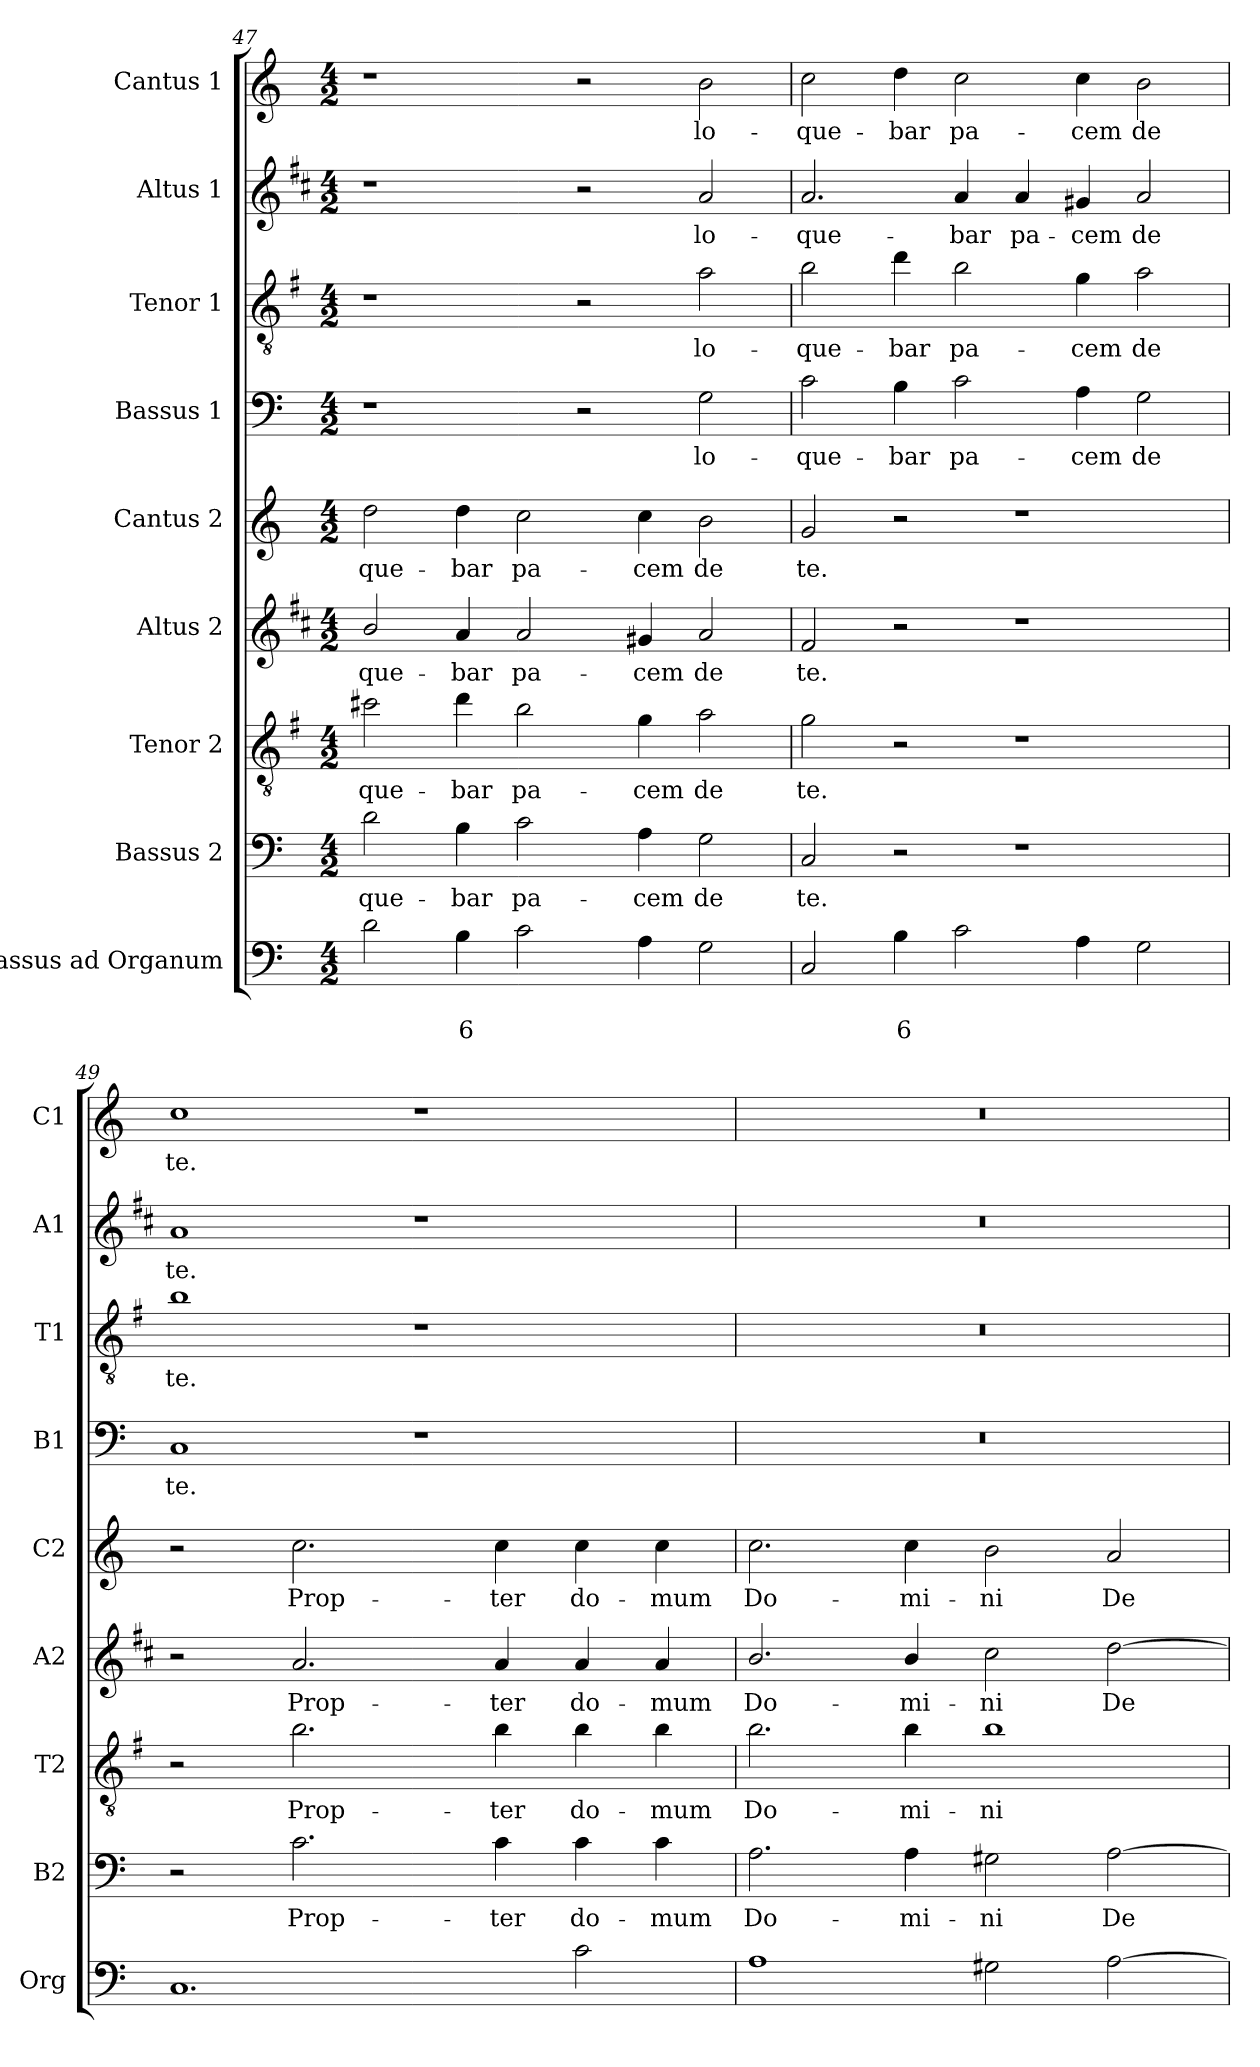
**kern	**text	**text	**kern	**text	**kern	**text	**kern	**text	**kern	**text	**kern	**text	**kern	**text	**kern	**text	**kern	**text
*part9	*part9	*part9	*part8	*part8	*part7	*part7	*part6	*part6	*part5	*part5	*part4	*part4	*part3	*part3	*part2	*part2	*part1	*part1
*staff9	*staff9	*staff9	*staff8	*staff8	*staff7	*staff7	*staff6	*staff6	*staff5	*staff5	*staff4	*staff4	*staff3	*staff3	*staff2	*staff2	*staff1	*staff1
*I"Bassus ad Organum	*	*	*I"Bassus 2	*	*I"Tenor 2	*	*I"Altus 2	*	*I"Cantus 2	*	*I"Bassus 1	*	*I"Tenor 1	*	*I"Altus 1	*	*I"Cantus 1	*
*I'Org	*	*	*I'B2	*	*I'T2	*	*I'A2	*	*I'C2	*	*I'B1	*	*I'T1	*	*I'A1	*	*I'C1	*
*clefF4	*	*	*clefF4	*	*clefGv2	*	*clefG2	*	*clefG2	*	*clefF4	*	*clefGv2	*	*clefG2	*	*clefG2	*
*	*	*	*	*	*ITrd4c7	*	*ITrd1c2	*	*	*	*	*	*ITrd4c7	*	*ITrd1c2	*	*	*
*k[]	*	*	*k[]	*	*k[]	*	*k[]	*	*k[]	*	*k[]	*	*k[]	*	*k[]	*	*k[]	*
*C:	*	*	*C:	*	*C:	*	*C:	*	*C:	*	*C:	*	*C:	*	*C:	*	*C:	*
*M4/2	*	*	*M4/2	*	*M4/2	*	*M4/2	*	*M4/2	*	*M4/2	*	*M4/2	*	*M4/2	*	*M4/2	*
=47	=47	=47	=47	=47	=47	=47	=47	=47	=47	=47	=47	=47	=47	=47	=47	=47	=47	=47
!	!	!	!	!LO:LY:b	!	!LO:LY:b	!	!LO:LY:b	!	!LO:LY:b	!	!	!	!	!	!	!	!
2d\	.	.	2d\	-que-	2f#X\	-que-	2a/	-que-	2dd\	-que-	1r	.	1r	.	1r	.	1r	.
!	!	!LO:LY:b	!	!LO:LY:b	!	!LO:LY:b	!	!LO:LY:b	!	!LO:LY:b	!	!	!	!	!	!	!	!
4B\	.	6	4B\	-bar	4g\	-bar	4g/	-bar	4dd\	-bar	.	.	.	.	.	.	.	.
!	!	!	!	!LO:LY:b	!	!LO:LY:b	!	!LO:LY:b	!	!LO:LY:b	!	!	!	!	!	!	!	!
2c\	.	.	2c\	pa-	2e\	pa-	2g/	pa-	2cc\	pa-	.	.	.	.	.	.	.	.
.	.	.	.	.	.	.	.	.	.	.	2r	.	2r	.	2r	.	2r	.
!	!	!	!	!LO:LY:b	!	!LO:LY:b	!	!LO:LY:b	!	!LO:LY:b	!	!	!	!	!	!	!	!
4A\	.	.	4A\	-cem	4c\	-cem	4f#X/	-cem	4cc\	-cem	.	.	.	.	.	.	.	.
!	!	!	!	!LO:LY:b	!	!LO:LY:b	!	!LO:LY:b	!	!LO:LY:b	!	!LO:LY:b	!	!LO:LY:b	!	!LO:LY:b	!	!LO:LY:b
2G\	.	.	2G\	de	2d\	de	2g/	de	2b\	de	2G\	lo-	2d\	lo-	2g/	lo-	2b\	lo-
=48	=48	=48	=48	=48	=48	=48	=48	=48	=48	=48	=48	=48	=48	=48	=48	=48	=48	=48
!	!	!	!	!LO:LY:b	!	!LO:LY:b	!	!LO:LY:b	!	!LO:LY:b	!	!LO:LY:b	!	!LO:LY:b	!	!LO:LY:b	!	!LO:LY:b
2C/	.	.	2C/	te.	2c\	te.	2e/	te.	2g/	te.	2c\	-que-	2e\	-que-	2.g/	-que-	2cc\	-que-
!	!	!LO:LY:b	!	!	!	!	!	!	!	!	!	!LO:LY:b	!	!LO:LY:b	!	!	!	!LO:LY:b
4B\	.	6	2r	.	2r	.	2r	.	2r	.	4B\	-bar	4g\	-bar	.	.	4dd\	-bar
!	!	!	!	!	!	!	!	!	!	!	!	!LO:LY:b	!	!LO:LY:b	!	!LO:LY:b	!	!LO:LY:b
2c\	.	.	.	.	.	.	.	.	.	.	2c\	pa-	2e\	pa-	4g/	-bar	2cc\	pa-
!	!	!	!	!	!	!	!	!	!	!	!	!	!	!	!	!LO:LY:b	!	!
.	.	.	1r	.	1r	.	1r	.	1r	.	.	.	.	.	4g/	pa-	.	.
!	!	!	!	!	!	!	!	!	!	!	!	!LO:LY:b	!	!LO:LY:b	!	!LO:LY:b	!	!LO:LY:b
4A\	.	.	.	.	.	.	.	.	.	.	4A\	-cem	4c\	-cem	4f#X/	-cem	4cc\	-cem
!	!	!	!	!	!	!	!	!	!	!	!	!LO:LY:b	!	!LO:LY:b	!	!LO:LY:b	!	!LO:LY:b
2G\	.	.	.	.	.	.	.	.	.	.	2G\	de	2d\	de	2g/	de	2b\	de
!!LO:LB:g=z
=49	=49	=49	=49	=49	=49	=49	=49	=49	=49	=49	=49	=49	=49	=49	=49	=49	=49	=49
!	!	!	!	!	!	!	!	!	!	!	!	!LO:LY:b	!	!LO:LY:b	!	!LO:LY:b	!	!LO:LY:b
1.C	.	.	2r	.	2r	.	2r	.	2r	.	1C	te.	1e	te.	1g	te.	1cc	te.
!	!	!	!	!LO:LY:b	!	!LO:LY:b	!	!LO:LY:b	!	!LO:LY:b	!	!	!	!	!	!	!	!
.	.	.	2.c\	Prop-	2.e\	Prop-	2.g/	Prop-	2.cc\	Prop-	.	.	.	.	.	.	.	.
.	.	.	.	.	.	.	.	.	.	.	1r	.	1r	.	1r	.	1r	.
!	!	!	!	!LO:LY:b	!	!LO:LY:b	!	!LO:LY:b	!	!LO:LY:b	!	!	!	!	!	!	!	!
.	.	.	4c\	-ter	4e\	-ter	4g/	-ter	4cc\	-ter	.	.	.	.	.	.	.	.
!	!	!	!	!LO:LY:b	!	!LO:LY:b	!	!LO:LY:b	!	!LO:LY:b	!	!	!	!	!	!	!	!
2c\	.	.	4c\	do-	4e\	do-	4g/	do-	4cc\	do-	.	.	.	.	.	.	.	.
!	!	!	!	!LO:LY:b	!	!LO:LY:b	!	!LO:LY:b	!	!LO:LY:b	!	!	!	!	!	!	!	!
.	.	.	4c\	-mum	4e\	-mum	4g/	-mum	4cc\	-mum	.	.	.	.	.	.	.	.
=50	=50	=50	=50	=50	=50	=50	=50	=50	=50	=50	=50	=50	=50	=50	=50	=50	=50	=50
!	!	!	!	!LO:LY:b	!	!LO:LY:b	!	!LO:LY:b	!	!LO:LY:b	!	!	!	!	!	!	!	!
1A	.	.	2.A\	Do-	2.e\	Do-	2.a/	Do-	2.cc\	Do-	0r	.	0r	.	0r	.	0r	.
!	!	!	!	!LO:LY:b	!	!LO:LY:b	!	!LO:LY:b	!	!LO:LY:b	!	!	!	!	!	!	!	!
.	.	.	4A\	-mi-	4e\	-mi-	4a/	-mi-	4cc\	-mi-	.	.	.	.	.	.	.	.
!	!	!	!	!LO:LY:b	!	!LO:LY:b	!	!LO:LY:b	!	!LO:LY:b	!	!	!	!	!	!	!	!
2G#X\	.	.	2G#X\	-ni	1e	-ni	2b\	-ni	2b\	-ni	.	.	.	.	.	.	.	.
!	!	!	!	!LO:LY:b	!	!	!	!LO:LY:b	!	!LO:LY:b	!	!	!	!	!	!	!	!
[2A\	.	.	[2A\	De-	.	.	[2cc\	De-	2a/	De-	.	.	.	.	.	.	.	.
=	=	=	=	=	=	=	=	=	=	=	=	=	=	=	=	=	=	=
*-	*-	*-	*-	*-	*-	*-	*-	*-	*-	*-	*-	*-	*-	*-	*-	*-	*-	*-
